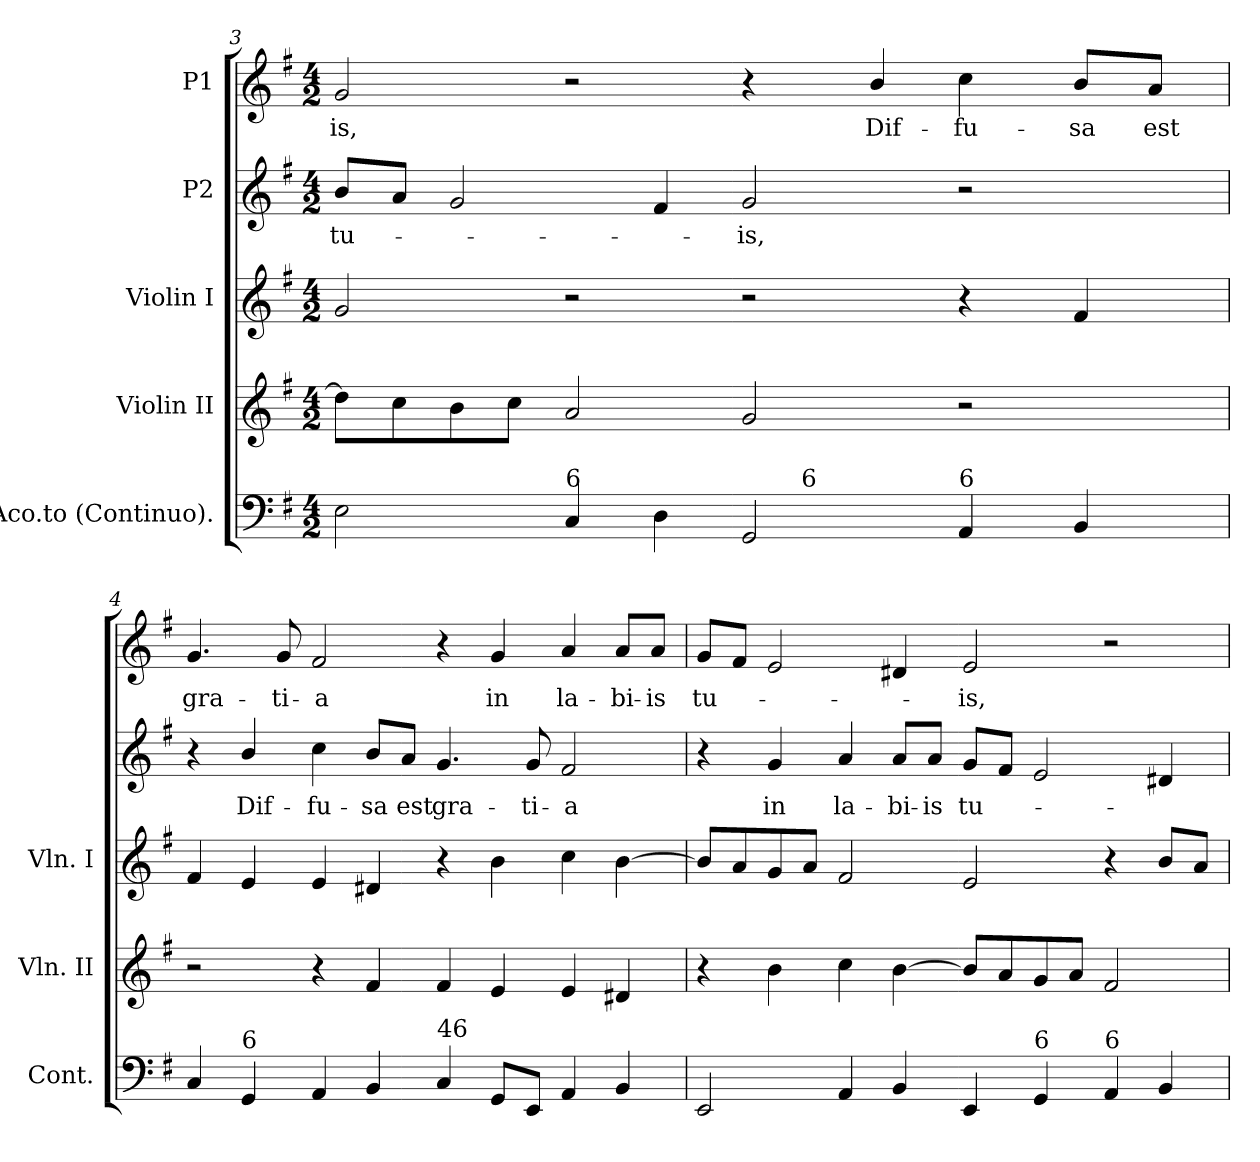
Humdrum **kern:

**kern	**kern	**kern	**kern	**text	**kern	**text
*part5	*part4	*part3	*part2	*part2	*part1	*part1
*staff5	*staff4	*staff3	*staff2	*staff2	*staff1	*staff1
*I"Aco.to (Continuo).	*I"Violin II	*I"Violin I	*I"P2	*	*I"P1	*
*I'Cont.	*I'Vln. II	*I'Vln. I	*	*	*	*
!!LO:LB:g=z
*clefF4	*clefG2	*clefG2	*clefG2	*	*clefG2	*
*k[f#]	*k[f#]	*k[f#]	*k[f#]	*	*k[f#]	*
*G:	*G:	*G:	*G:	*	*G:	*
*M4/2	*M4/2	*M4/2	*M4/2	*	*M4/2	*
=3	=3	=3	=3	=3	=3	=3
!	!	!	!	!LO:LY:b:color=#000000	!	!
!LO:TX:a:t=76	!	!	!	!	!	!
!	!	!	!	!	!	!LO:LY:b:color=#000000
*^	*	*	*	*	*	*
2Ei\	1ryy	8ddi\L]	2gi/	8bi/L	tu-	2gi/	-is,
.	.	8cci\	.	8ai/J	.	.	.
.	.	8bi\	.	2gi/	.	.	.
.	.	8cci\J	.	.	.	.	.
!LO:TX:a:t=6	!	!	!	!	!	!	!
4Ci/	.	2ai/	2r	.	.	2r	.
4Di\	.	.	.	4f#i/	.	.	.
!	!	!	!	!	!LO:LY:b:color=#000000	!	!
2GGi/	16ryy	2gi/	2r	2gi/	-is,	4r	.
.	64.ryy	.	.	.	.	.	.
!	!LO:TX:a:t=6	!	!	!	!	!	!
.	2ryy	.	.	.	.	.	.
!	!	!	!	!	!	!	!LO:LY:b:color=#000000
.	.	.	.	.	.	4bi/	Dif-
!LO:TX:a:t=6	!	!	!	!	!	!	!
!	!	!	!	!	!	!	!LO:LY:b:color=#000000
4AAi/	.	2r	4r	2r	.	4cci\	-fu-
.	4ryy	.	.	.	.	.	.
!	!	!	!	!	!	!	!LO:LY:b:color=#000000
4BBi/	.	.	4f#i/	.	.	8bi/L	-sa
.	8ryy	.	.	.	.	.	.
!	!	!	!	!	!	!	!LO:LY:b:color=#000000
.	.	.	.	.	.	8ai/J	est
.	32ryy	.	.	.	.	.	.
.	128ryy	.	.	.	.	.	.
*v	*v	*	*	*	*	*	*
=4	=4	=4	=4	=4	=4	=4
*^	*	*	*	*	*	*
!LO:TX:a:t=4	!	!	!	!	!	!	!
!	!	!	!	!	!	!	!LO:LY:b:color=#000000
*v	*v	*	*	*	*	*	*
4Ci/	2r	4f#i/	4r	.	4.gi/	gra-
!LO:TX:a:t=6	!	!	!	!	!	!
!	!	!	!	!LO:LY:b:color=#000000	!	!
4GGi/	.	4ei/	4bi/	Dif-	.	.
!	!	!	!	!	!	!LO:LY:b:color=#000000
.	.	.	.	.	8gi/	-ti-
!	!	!	!	!LO:LY:b:color=#000000	!	!
!	!	!	!	!	!	!LO:LY:b:color=#000000
4AAi/	4r	4ei/	4cci\	-fu-	2f#i/	-a
!	!	!	!	!LO:LY:b:color=#000000	!	!
4BBi/	4f#i/	4d#Xi/	8bi/L	-sa	.	.
!	!	!	!	!LO:LY:b:color=#000000	!	!
.	.	.	8ai/J	est	.	.
!LO:TX:a:t=46	!	!	!	!	!	!
!	!	!	!	!LO:LY:b:color=#000000	!	!
4Ci/	4f#i/	4r	4.gi/	gra-	4r	.
!	!	!	!	!	!	!LO:LY:b:color=#000000
8GGi/L	4ei/	4bi\	.	.	4gi/	in
!	!	!	!	!LO:LY:b:color=#000000	!	!
8EEi/J	.	.	8gi/	-ti-	.	.
!	!	!	!	!LO:LY:b:color=#000000	!	!
!	!	!	!	!	!	!LO:LY:b:color=#000000
4AAi/	4ei/	4cci\	2f#i/	-a	4ai/	la-
!	!	!	!	!	!	!LO:LY:b:color=#000000
4BBi/	4d#Xi/	[4bi\	.	.	8ai/L	-bi-
!	!	!	!	!	!	!LO:LY:b:color=#000000
.	.	.	.	.	8ai/J	-is
!!LO:LB:g=z
=5	=5	=5	=5	=5	=5	=5
!	!	!	!	!	!	!LO:LY:b:color=#000000
2EEi/	4r	8bi/L]	4r	.	8gi/L	tu-
.	.	8ai/	.	.	8f#i/J	.
!	!	!	!	!LO:LY:b:color=#000000	!	!
.	4bi\	8gi/	4gi/	in	2ei/	.
.	.	8ai/J	.	.	.	.
!	!	!	!	!LO:LY:b:color=#000000	!	!
4AAi/	4cci\	2f#i/	4ai/	la-	.	.
!	!	!	!	!LO:LY:b:color=#000000	!	!
4BBi/	[4bi\	.	8ai/L	-bi-	4d#Xi/	.
!	!	!	!	!LO:LY:b:color=#000000	!	!
.	.	.	8ai/J	-is	.	.
!	!	!	!	!LO:LY:b:color=#000000	!	!
!	!	!	!	!	!	!LO:LY:b:color=#000000
4EEi/	8bi/L]	2ei/	8gi/L	tu-	2ei/	-is,
.	8ai/	.	8f#i/J	.	.	.
!LO:TX:a:t=6	!	!	!	!	!	!
4GGi/	8gi/	.	2ei/	.	.	.
.	8ai/J	.	.	.	.	.
!LO:TX:a:t=6	!	!	!	!	!	!
4AAi/	2f#i/	4r	.	.	2r	.
4BBi/	.	8bi/L	4d#Xi/	.	.	.
.	.	8ai/J	.	.	.	.
=	=	=	=	=	=	=
*-	*-	*-	*-	*-	*-	*-
